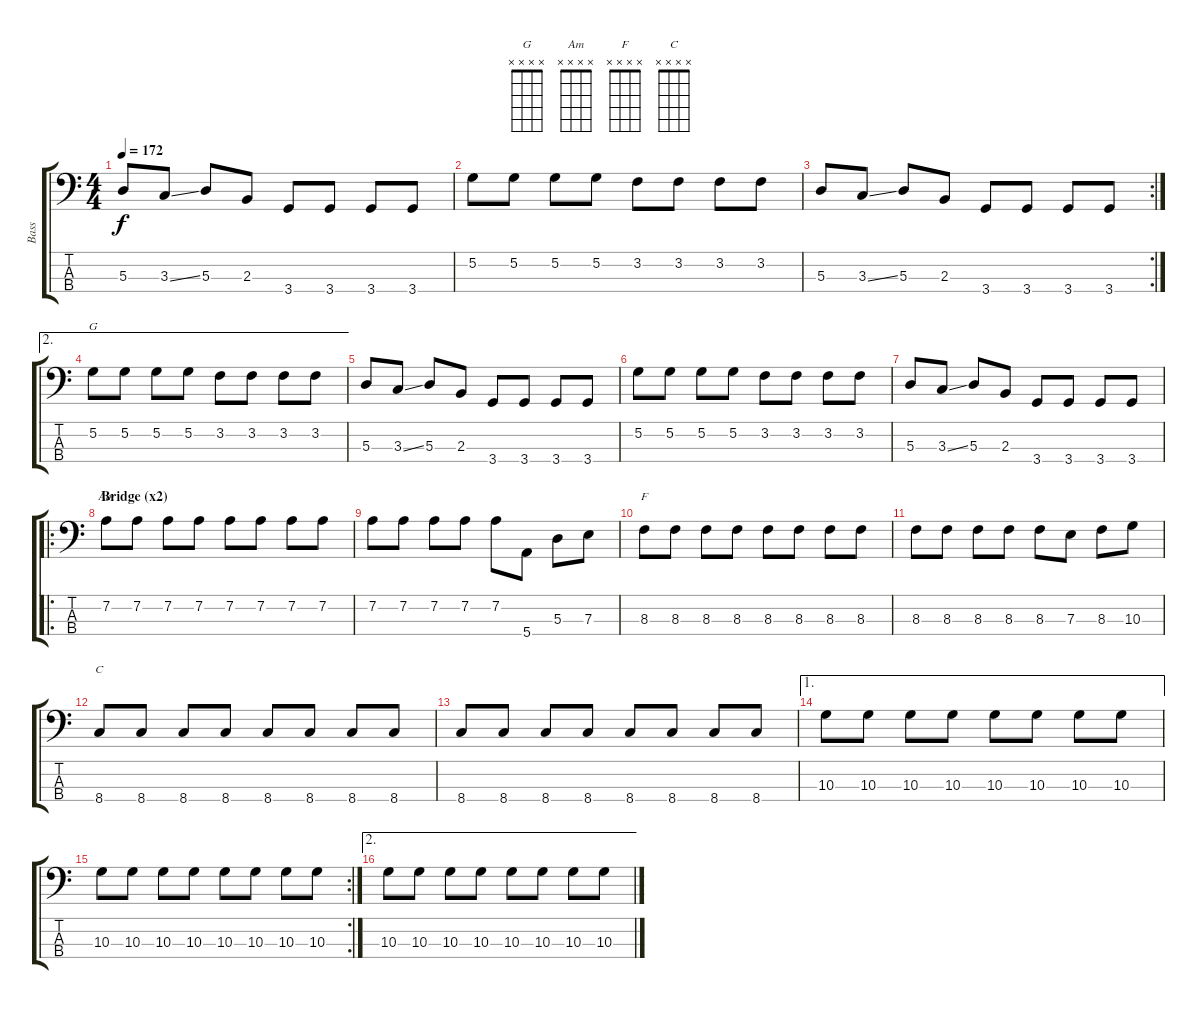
\track ("Bass" "Bass") {instrument electricbasspick}
\staff {score tabs}
\tuning (G2 D2 A1 E1) {hide}
\chord ("G" x x x x)
\chord ("Am" x x x x)
\chord ("F" x x x x)
\chord ("C" x x x x)
\ts (4 4)
\tempo 172
\clef f4
\ks c
5.3.8{dy f} 3.3{ss}.8 5.3.8 2.3.8 3.4.8 3.4.8 3.4.8 3.4.8 |
5.2.8 5.2.8 5.2.8 5.2.8 3.2.8 3.2.8 3.2.8 3.2.8 |
\rc 2
5.3.8 3.3{ss}.8 5.3.8 2.3.8 3.4.8 3.4.8 3.4.8 3.4.8 |
\ae 2
5.2.8{ch "G"} 5.2.8 5.2.8 5.2.8 3.2.8 3.2.8 3.2.8 3.2.8 |
5.3.8 3.3{ss}.8 5.3.8 2.3.8 3.4.8 3.4.8 3.4.8 3.4.8 |
5.2.8 5.2.8 5.2.8 5.2.8 3.2.8 3.2.8 3.2.8 3.2.8 |
5.3.8 3.3{ss}.8 5.3.8 2.3.8 3.4.8 3.4.8 3.4.8 3.4.8 |
\ro
\section ("" "Bridge (x2)")
7.2.8{ch "Am"} 7.2.8 7.2.8 7.2.8 7.2.8 7.2.8 7.2.8 7.2.8 |
7.2.8 7.2.8 7.2.8 7.2.8 7.2.8 5.4.8 5.3.8 7.3.8 |
8.3.8{ch "F"} 8.3.8 8.3.8 8.3.8 8.3.8 8.3.8 8.3.8 8.3.8 |
8.3.8 8.3.8 8.3.8 8.3.8 8.3.8 7.3.8 8.3.8 10.3.8 |
8.4.8{ch "C"} 8.4.8 8.4.8 8.4.8 8.4.8 8.4.8 8.4.8 8.4.8 |
8.4.8 8.4.8 8.4.8 8.4.8 8.4.8 8.4.8 8.4.8 8.4.8 |
\ae 1
10.3.8 10.3.8 10.3.8 10.3.8 10.3.8 10.3.8 10.3.8 10.3.8 |
\rc 2
10.3.8 10.3.8 10.3.8 10.3.8 10.3.8 10.3.8 10.3.8 10.3.8 |
\ae 2
10.3.8 10.3.8 10.3.8 10.3.8 10.3.8 10.3.8 10.3.8 10.3.8
